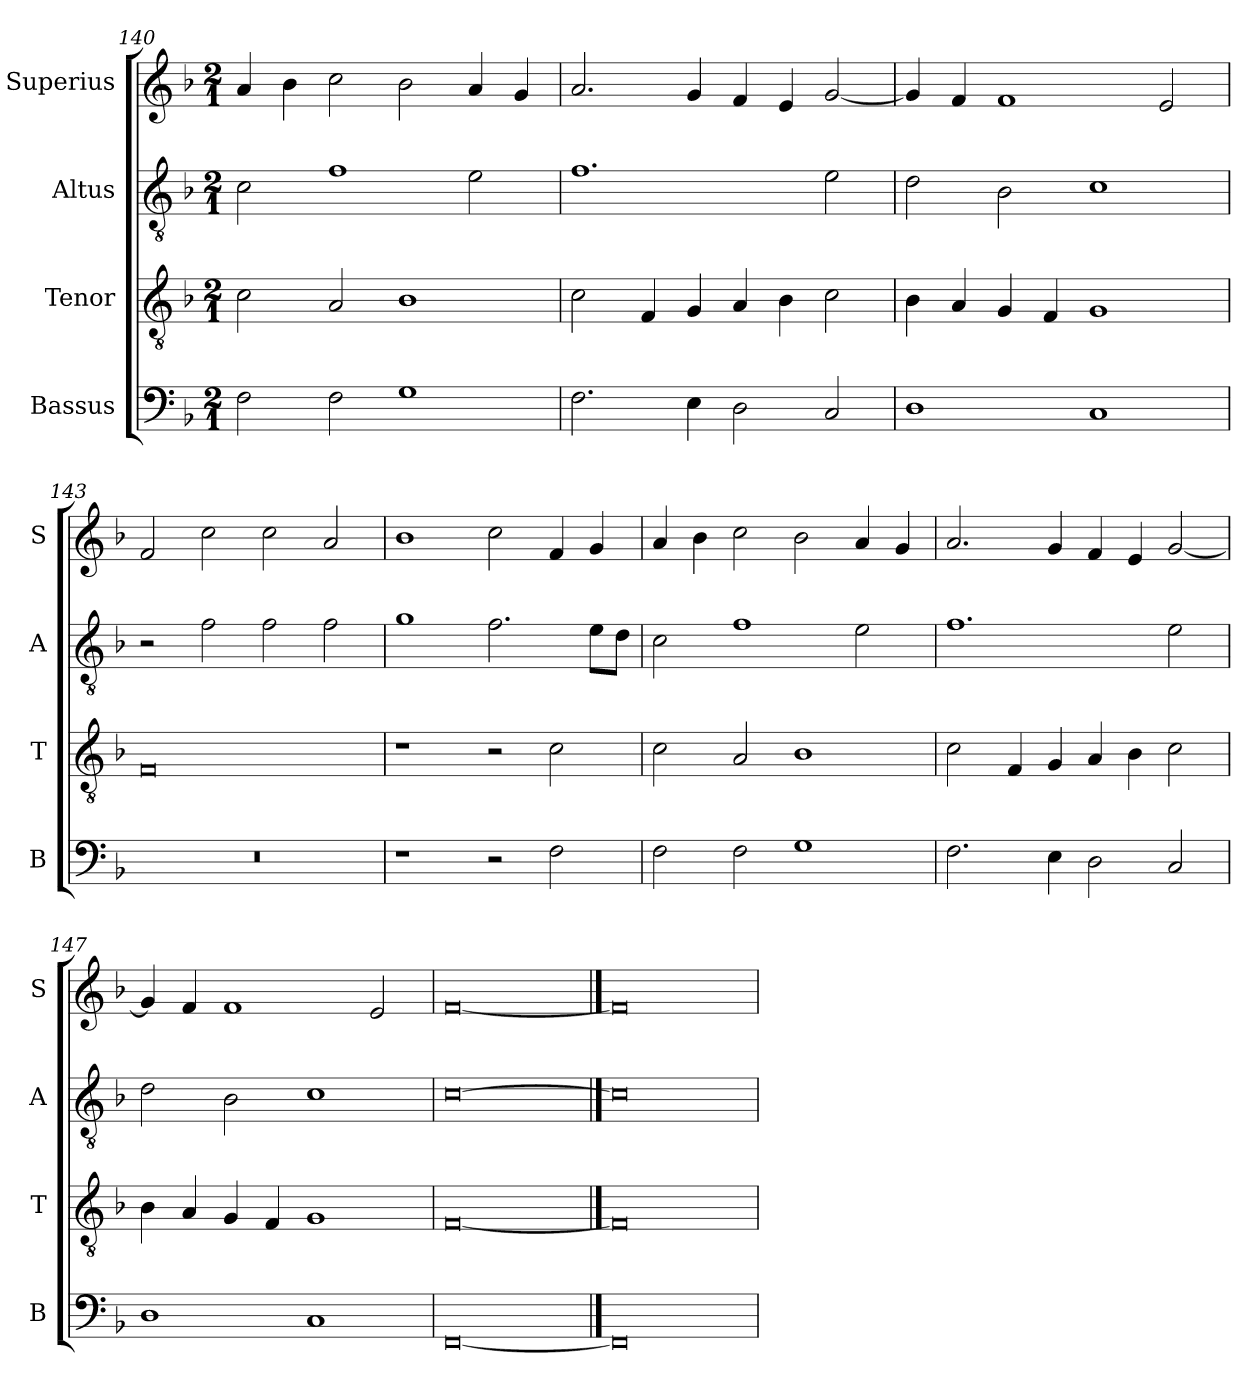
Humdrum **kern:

**kern	**kern	**kern	**kern
*part4	*part3	*part2	*part1
*staff4	*staff3	*staff2	*staff1
*I"Bassus	*I"Tenor	*I"Altus	*I"Superius
*I'B	*I'T	*I'A	*I'S
*clefF4	*clefGv2	*clefGv2	*clefG2
*k[b-]	*k[b-]	*k[b-]	*k[b-]
*F:	*F:	*F:	*F:
*M2/1	*M2/1	*M2/1	*M2/1
=140	=140	=140	=140
2F	2c	2c	4a
.	.	.	4b-
2F	2A	1f	2cc
1G	1B-	.	2b-
.	.	2e	4a
.	.	.	4g
=141	=141	=141	=141
2.F	2c	1.f	2.a
.	4F	.	.
4E	4G	.	4g
2D	4A	.	4f
.	4B-	.	4e
2C	2c	2e	[2g
=142	=142	=142	=142
1D	4B-	2d	4g]
.	4A	.	4f
.	4G	2B-	1f
.	4F	.	.
1C	1G	1c	.
.	.	.	2e
=143	=143	=143	=143
0r	0F	2r	2f
.	.	2f	2cc
.	.	2f	2cc
.	.	2f	2a
=144	=144	=144	=144
1r	1r	1g	1b-
2r	2r	2.f	2cc
2F	2c	.	4f
.	.	8eL	4g
.	.	8dJ	.
=145	=145	=145	=145
2F	2c	2c	4a
.	.	.	4b-
2F	2A	1f	2cc
1G	1B-	.	2b-
.	.	2e	4a
.	.	.	4g
=146	=146	=146	=146
2.F	2c	1.f	2.a
.	4F	.	.
4E	4G	.	4g
2D	4A	.	4f
.	4B-	.	4e
2C	2c	2e	[2g
=147	=147	=147	=147
1D	4B-	2d	4g]
.	4A	.	4f
.	4G	2B-	1f
.	4F	.	.
1C	1G	1c	.
.	.	.	2e
=148	=148	=148	=148
[0FF	[0F	[0c	[0f
==149	==149	==149	==149
0FF]	0F]	0c]	0f]
=	=	=	=
*-	*-	*-	*-
